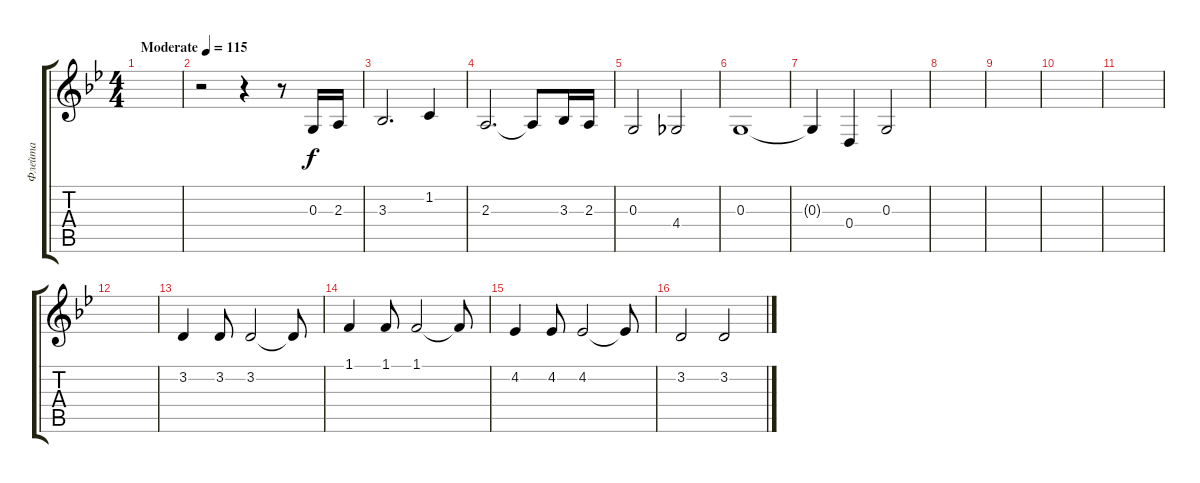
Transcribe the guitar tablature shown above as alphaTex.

\track ("Флейта" "Флейта") {instrument flute}
\staff {score tabs}
\tuning (E4 B3 G3 D3 A2 E2) {hide}
\ts (4 4)
\tempo (115 "Moderate")
\clef g2
\ks gminor
|
r.2 r.4 r.8 0.3.16 2.3.16 |
3.3.2{d} 1.2.4 |
2.3.2{d} 2.3{t}.8 3.3.16 2.3.16 |
0.3.2 4.4.2 |
0.3.1 |
0.3{t}.4 0.4.4 0.3.2 |
|
|
|
|
|
3.2.4 3.2.8 3.2.2 3.2{t}.8 |
1.1.4 1.1.8 1.1.2 1.1{t}.8 |
4.2.4 4.2.8 4.2.2 4.2{t}.8 |
3.2.2 3.2.2
